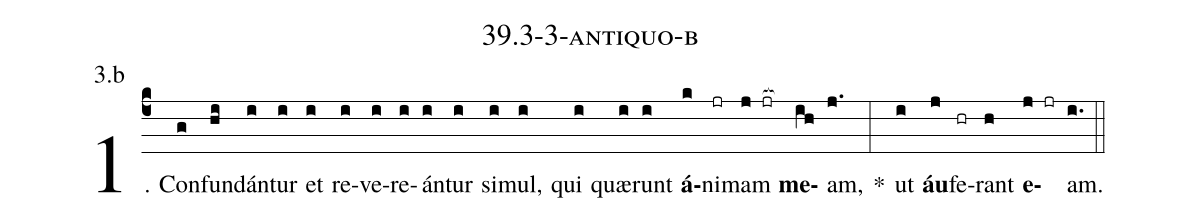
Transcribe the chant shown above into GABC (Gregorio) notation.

name: 39.3-3-antiquo-b;
annotation: 3.b;
%%
(c4)1. Con(g)fun(hi)dán(i)tur(i) et(i) re(i)ve(i)re(i)án(i)tur(i) si(i)mul,(i) qui(i) quæ(i)runt(i) <b>á</b>(k)ni(jr)mam(j jr[ocb:1{]) <b>me</b>(ih[ocb:0}])am,(j.) *(:) ut(i) <b>áu</b>(j)fe(hr)rant(h) <b>e</b>(j jr)am.(i.) (::)


%E(i) u(i) o(j) u(h) a(j) e.(i.) (::)
